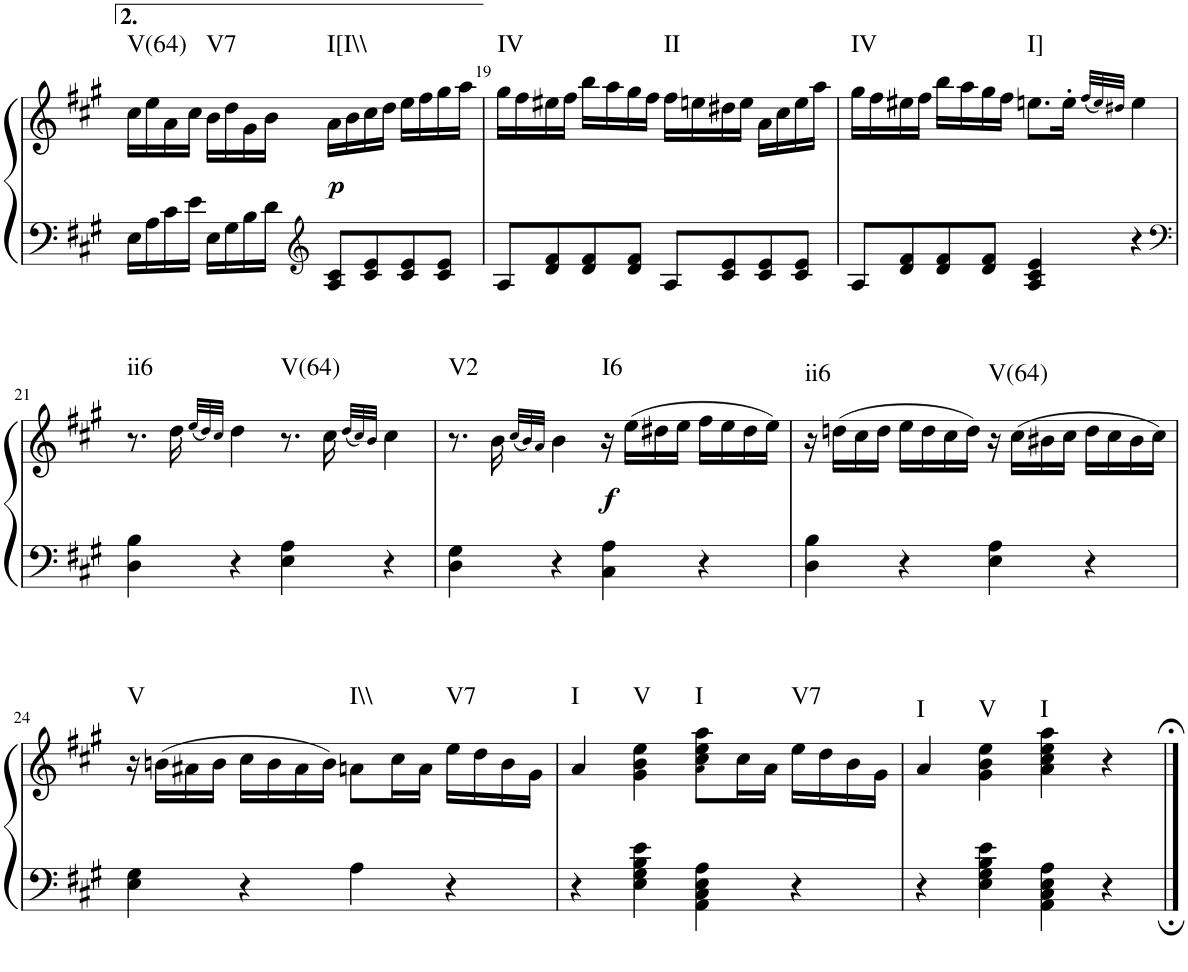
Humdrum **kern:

**kern	**kern	**dynam	**harte
*part1	*part1	*part1	*part1
*staff2	*staff1	*staff1/2	*
*I"Piano	*	*	*
*I'Pno.	*	*	*
!!LO:PB:g=z
*clefF4	*clefG2	*	*
*k[f#c#g#]	*k[f#c#g#]	*	*
*M4/4	*M4/4	*	*
*met(c)	*met(c)	*	*
=18X3	=18X3	=18X3	=18X3
!	!	!	!LO:H:kt=V(64)
16E\LL	16cc#\LL	.	N
16A\	16ee\	.	.
16c#\	16a\	.	.
16e\JJ	16cc#\JJ	.	.
!	!	!	!LO:H:kt=V7
16E\LL	16b\LL	.	N
16G#\	16dd\	.	.
16B\	16g#\	.	.
16d\JJ	16b\JJ	.	.
*clefG2	*	*	*
!	!	!LO:DY:b	!LO:H:kt=I[I\\
8A/ 8c#/L	16a\LL	p	N
.	16b\	.	.
8c#/ 8e/	16cc#\	.	.
.	16dd\JJ	.	.
8c#/ 8e/	16ee\LL	.	.
.	16ff#\	.	.
8c#/ 8e/J	16gg#\	.	.
.	16aa\JJ	.	.
=19	=19	=19	=19
!	!	!	!LO:H:kt=IV
8A/L	16gg#\LL	.	N
.	16ff#\	.	.
8d/ 8f#/	16ee#X\	.	.
.	16ff#\JJ	.	.
8d/ 8f#/	16bb\LL	.	.
.	16aa\	.	.
8d/ 8f#/J	16gg#\	.	.
.	16ff#\JJ	.	.
!	!	!	!LO:H:kt=II
8A/L	16ff#\LL	.	N
.	16een\	.	.
8c#/ 8e/	16dd#X\	.	.
.	16ee\JJ	.	.
8c#/ 8e/	16a\LL	.	.
.	16cc#\	.	.
8c#/ 8e/J	16ee\	.	.
.	16aa\JJ	.	.
=20	=20	=20	=20
!	!	!	!LO:H:kt=IV
8A/L	16gg#\LL	.	N
.	16ff#\	.	.
8d/ 8f#/	16ee#X\	.	.
.	16ff#\JJ	.	.
8d/ 8f#/	16bb\LL	.	.
.	16aa\	.	.
8d/ 8f#/J	16gg#\	.	.
.	16ff#\JJ	.	.
!	!	!	!LO:H:kt=I]
4A/ 4c#/ 4e/	8.een\L	.	N
.	16ee'\Jk	.	.
.	(32qff#/LLL	.	.
.	32qee/)	.	.
.	32qdd#X/JJJ	.	.
4r	4ee\	.	.
!!LO:LB:g=z
=21	=21	=21	=21
*clefF4	*	*	*
!	!	!	!LO:H:kt=ii6
4D\ 4B\	8.r	.	N
.	16dd\	.	.
.	(32qee/LLL	.	.
.	32qdd/)	.	.
.	32qcc#/JJJ	.	.
4r	4dd\	.	.
!	!	!	!LO:H:kt=V(64)
4E\ 4A\	8.r	.	N
.	16cc#\	.	.
.	(32qdd/LLL	.	.
.	32qcc#/)	.	.
.	32qb/JJJ	.	.
4r	4cc#\	.	.
=22	=22	=22	=22
!	!	!	!LO:H:kt=V2
4D\ 4G#\	8.r	.	N
.	16b\	.	.
.	(32qcc#/LLL	.	.
.	32qb/)	.	.
.	32qa/JJJ	.	.
4r	4b\	.	.
!	!	!LO:DY:b	!LO:H:kt=I6
4C#\ 4A\	16r	f	N
.	(16ee\LL	.	.
.	16dd#X\	.	.
.	16ee\JJ	.	.
4r	16ff#\LL	.	.
.	16ee\	.	.
.	16dd#\	.	.
.	16ee\JJ)	.	.
=23	=23	=23	=23
!	!	!	!LO:H:kt=ii6
4D\ 4B\	16r	.	N
.	(16ddn\LL	.	.
.	16cc#\	.	.
.	16dd\JJ	.	.
4r	16ee\LL	.	.
.	16dd\	.	.
.	16cc#\	.	.
.	16dd\JJ)	.	.
!	!	!	!LO:H:kt=V(64)
4E\ 4A\	16r	.	N
.	(16cc#\LL	.	.
.	16b#X\	.	.
.	16cc#\JJ	.	.
4r	16dd\LL	.	.
.	16cc#\	.	.
.	16b#\	.	.
.	16cc#\JJ)	.	.
!!LO:LB:g=z
=24	=24	=24	=24
!	!	!	!LO:H:kt=V
4E\ 4G#\	16r	.	N
.	(16bn\LL	.	.
.	16a#X\	.	.
.	16b\JJ	.	.
4r	16cc#\LL	.	.
.	16b\	.	.
.	16a#\	.	.
.	16b\JJ)	.	.
!	!	!	!LO:H:kt=I\\
4A\	8an\L	.	N
.	16cc#\L	.	.
.	16a\JJ	.	.
!	!	!	!LO:H:kt=V7
4r	16ee\LL	.	N
.	16dd\	.	.
.	16b\	.	.
.	16g#\JJ	.	.
=25	=25	=25	=25
!	!	!	!LO:H:kt=I
4r	4a/	.	N
!	!	!	!LO:H:kt=V
4E\ 4G#\ 4B\ 4e\	4g#\ 4b\ 4ee\	.	N
!	!	!	!LO:H:kt=I
4AA\ 4C#\ 4E\ 4A\	8a!\ 8cc#\ 8ee\ 8aa\L	.	N
.	16cc#\L	.	.
.	16a\JJ	.	.
!	!	!	!LO:H:kt=V7
4r	16ee\LL	.	N
.	16dd\	.	.
.	16b\	.	.
.	16g#\JJ	.	.
=26	=26	=26	=26
!	!	!	!LO:H:kt=I
4r	4a/	.	N
!	!	!	!LO:H:kt=V
4E\ 4G#\ 4B\ 4e\	4g#\ 4b\ 4ee\	.	N
!	!	!	!LO:H:kt=I
4AA\ 4C#\ 4E\ 4A\	4a\ 4cc#\ 4ee\ 4aa\	.	N
4r	4r	.	.
==	==	==	==
*-	*-	*-	*-
